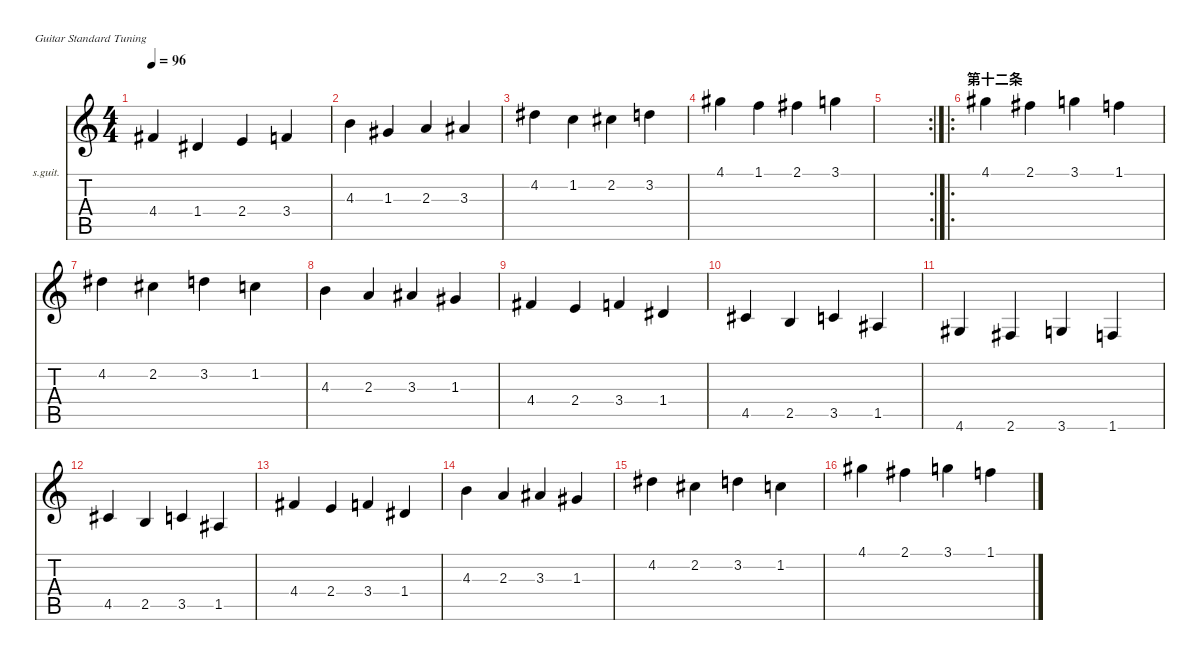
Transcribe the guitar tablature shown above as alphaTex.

\defaultSystemsLayout 4
\hideDynamics
\bracketExtendMode nobrackets
\firstSystemTrackNameOrientation horizontal
\otherSystemsTrackNameOrientation horizontal
\track ("开指练习" "s.guit.") {instrument acousticguitarsteel}
\staff {score tabs}
\tuning (E4 B3 G3 D3 A2 E2)
\ts (4 4)
\tempo 96
\clef g2
\ks c
4.4{acc #}.4{dy mf} 1.4{acc #}.4 2.4.4 3.4.4 |
4.3.4 1.3{acc #}.4 2.3.4 3.3{acc #}.4 |
4.2{acc #}.4 1.2.4 2.2{acc #}.4 3.2.4 |
4.1{acc #}.4 1.1.4 2.1{acc #}.4 3.1.4 |
\rc 2
|
\ro
\section ("" "第十二条")
4.1{acc #}.4{dy f} 2.1{acc #}.4 3.1.4 1.1.4 |
4.2{acc #}.4{dy mf} 2.2{acc #}.4 3.2.4 1.2.4 |
4.3.4 2.3.4 3.3{acc #}.4 1.3{acc #}.4 |
4.4{acc #}.4 2.4.4 3.4.4 1.4{acc #}.4 |
4.5{acc #}.4 2.5.4 3.5.4 1.5{acc #}.4 |
4.6{acc #}.4 2.6{acc #}.4 3.6.4 1.6.4 |
4.5{acc #}.4 2.5.4 3.5.4 1.5{acc #}.4 |
4.4{acc #}.4 2.4.4 3.4.4 1.4{acc #}.4 |
4.3.4 2.3.4 3.3{acc #}.4 1.3{acc #}.4 |
4.2{acc #}.4 2.2{acc #}.4 3.2.4 1.2.4 |
4.1{acc #}.4 2.1{acc #}.4 3.1.4 1.1.4
